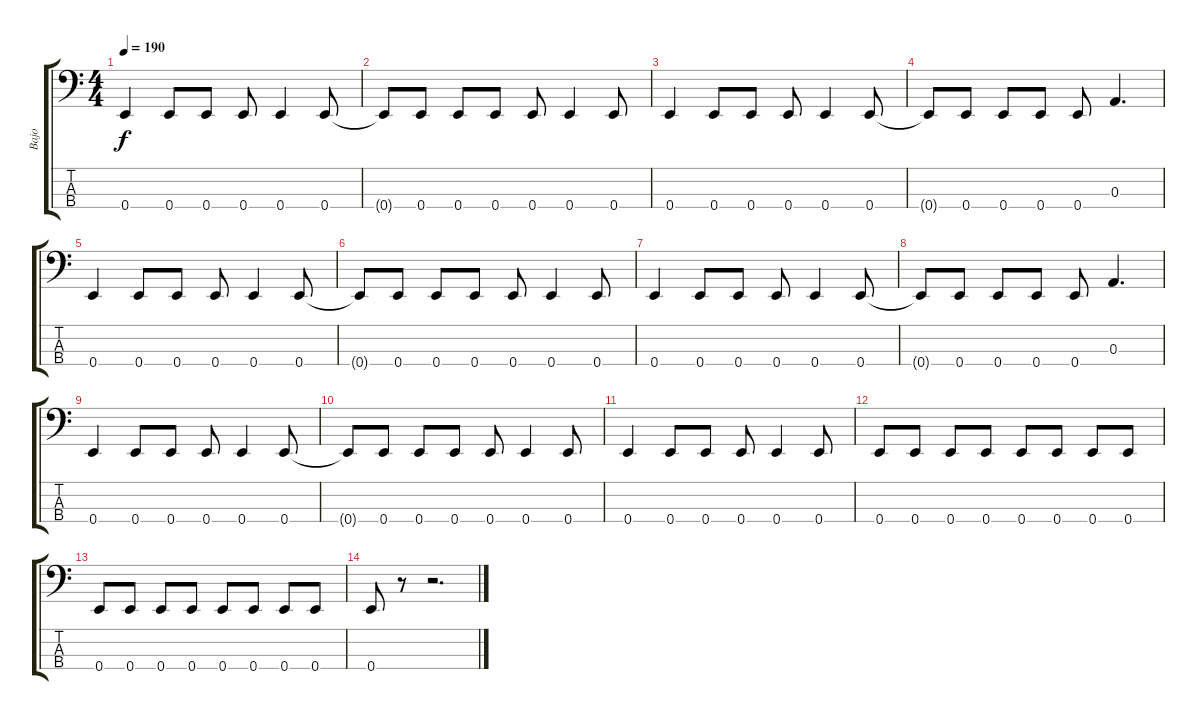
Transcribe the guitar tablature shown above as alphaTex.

\track ("Bajo" "Bajo") {instrument overdrivenguitar}
\staff {score tabs}
\tuning (G2 D2 A1 E1) {hide}
\ts (4 4)
\tempo 190
\clef f4
\ks c
0.4.4{dy f} 0.4.8 0.4.8 0.4.8 0.4.4 0.4.8 |
0.4{t}.8 0.4.8 0.4.8 0.4.8 0.4.8 0.4.4 0.4.8 |
0.4.4 0.4.8 0.4.8 0.4.8 0.4.4 0.4.8 |
0.4{t}.8 0.4.8 0.4.8 0.4.8 0.4.8 0.3.4{d} |
0.4.4 0.4.8 0.4.8 0.4.8 0.4.4 0.4.8 |
0.4{t}.8 0.4.8 0.4.8 0.4.8 0.4.8 0.4.4 0.4.8 |
0.4.4 0.4.8 0.4.8 0.4.8 0.4.4 0.4.8 |
0.4{t}.8 0.4.8 0.4.8 0.4.8 0.4.8 0.3.4{d} |
0.4.4 0.4.8 0.4.8 0.4.8 0.4.4 0.4.8 |
0.4{t}.8 0.4.8 0.4.8 0.4.8 0.4.8 0.4.4 0.4.8 |
0.4.4 0.4.8 0.4.8 0.4.8 0.4.4 0.4.8 |
0.4.8 0.4.8 0.4.8 0.4.8 0.4.8 0.4.8 0.4.8 0.4.8 |
0.4.8 0.4.8 0.4.8 0.4.8 0.4.8 0.4.8 0.4.8 0.4.8 |
0.4.8 r.8 r.2{d}
